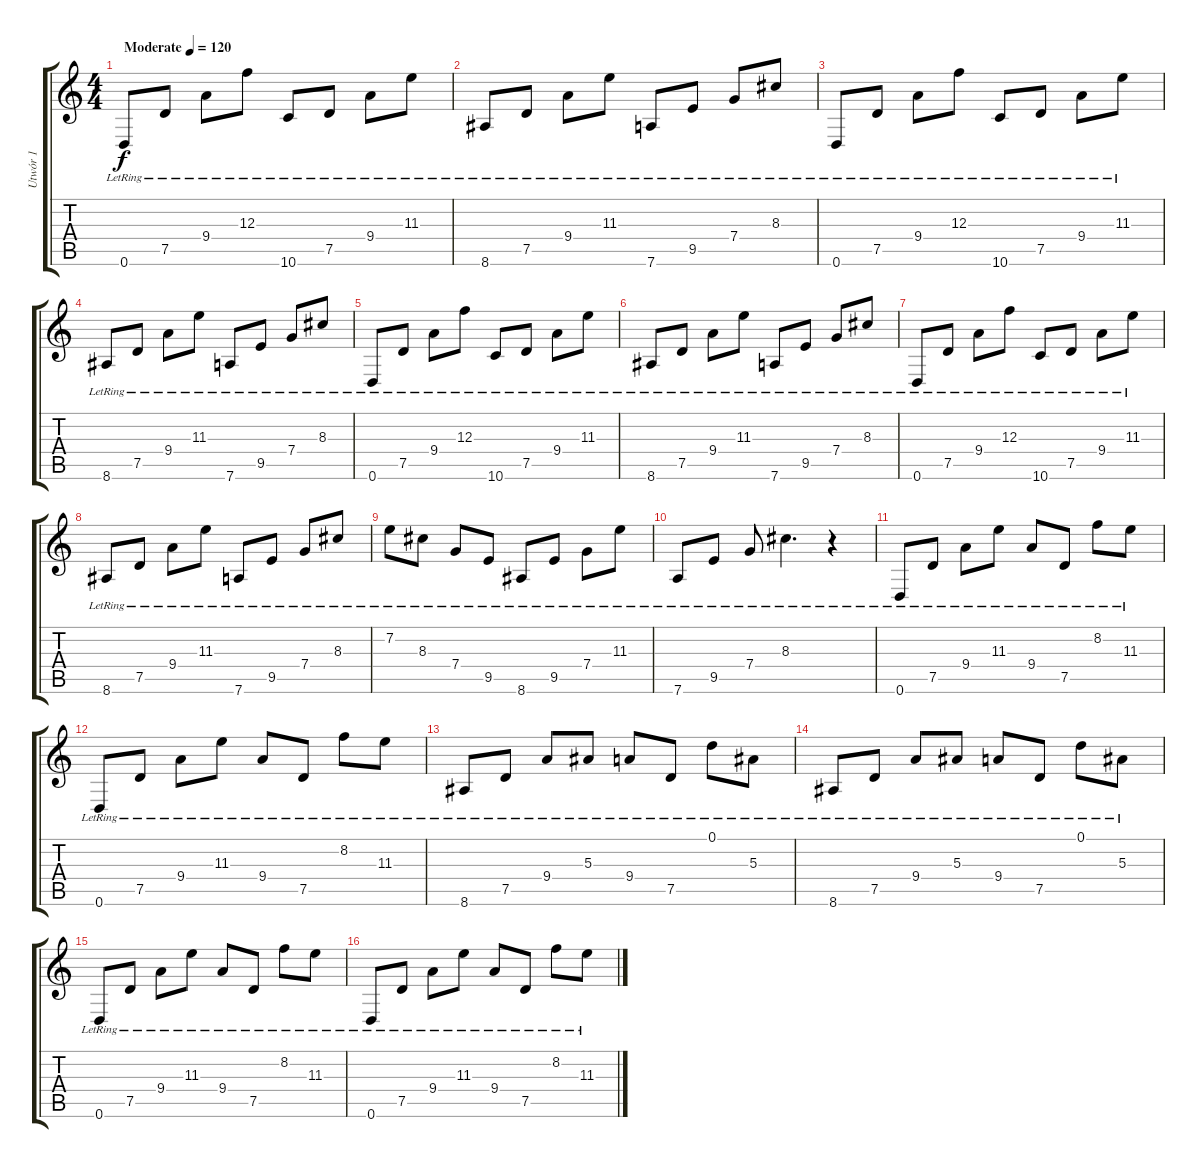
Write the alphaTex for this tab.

\track ("Utwór 1" "Utwór 1") {instrument acousticguitarsteel}
\staff {score tabs}
\tuning (D4 A3 F3 C3 G2 D2) {hide}
\ts (4 4)
\tempo (120 "Moderate")
\clef g2
\ks c
0.6{lr}.8{dy f instrument acousticguitarsteel} 7.5{lr}.8 9.4{lr}.8 12.3{lr}.8 10.6{lr}.8 7.5{lr}.8 9.4{lr}.8 11.3{lr}.8 |
8.6{lr}.8 7.5{lr}.8 9.4{lr}.8 11.3{lr}.8 7.6{lr}.8 9.5{lr}.8 7.4{lr}.8 8.3{lr}.8 |
0.6{lr}.8 7.5{lr}.8 9.4{lr}.8 12.3{lr}.8 10.6{lr}.8 7.5{lr}.8 9.4{lr}.8 11.3{lr}.8 |
8.6{lr}.8 7.5{lr}.8 9.4{lr}.8 11.3{lr}.8 7.6{lr}.8 9.5{lr}.8 7.4{lr}.8 8.3{lr}.8 |
0.6{lr}.8 7.5{lr}.8 9.4{lr}.8 12.3{lr}.8 10.6{lr}.8 7.5{lr}.8 9.4{lr}.8 11.3{lr}.8 |
8.6{lr}.8 7.5{lr}.8 9.4{lr}.8 11.3{lr}.8 7.6{lr}.8 9.5{lr}.8 7.4{lr}.8 8.3{lr}.8 |
0.6{lr}.8 7.5{lr}.8 9.4{lr}.8 12.3{lr}.8 10.6{lr}.8 7.5{lr}.8 9.4{lr}.8 11.3{lr}.8 |
8.6{lr}.8 7.5{lr}.8 9.4{lr}.8 11.3{lr}.8 7.6{lr}.8 9.5{lr}.8 7.4{lr}.8 8.3{lr}.8 |
7.2{lr}.8 8.3{lr}.8 7.4{lr}.8 9.5{lr}.8 8.6{lr}.8 9.5{lr}.8 7.4{lr}.8 11.3{lr}.8 |
7.6{lr}.8 9.5{lr}.8 7.4{lr}.8 8.3{lr}.4{d} r.4 |
0.6{lr}.8 7.5{lr}.8 9.4{lr}.8 11.3{lr}.8 9.4{lr}.8 7.5{lr}.8 8.2{lr}.8 11.3{lr}.8 |
0.6{lr}.8 7.5{lr}.8 9.4{lr}.8 11.3{lr}.8 9.4{lr}.8 7.5{lr}.8 8.2{lr}.8 11.3{lr}.8 |
8.6{lr}.8 7.5{lr}.8 9.4{lr}.8 5.3{lr}.8 9.4{lr}.8 7.5{lr}.8 0.1{lr}.8 5.3{lr}.8 |
8.6{lr}.8 7.5{lr}.8 9.4{lr}.8 5.3{lr}.8 9.4{lr}.8 7.5{lr}.8 0.1{lr}.8 5.3{lr}.8 |
0.6{lr}.8 7.5{lr}.8 9.4{lr}.8 11.3{lr}.8 9.4{lr}.8 7.5{lr}.8 8.2{lr}.8 11.3{lr}.8 |
0.6{lr}.8 7.5{lr}.8 9.4{lr}.8 11.3{lr}.8 9.4{lr}.8 7.5{lr}.8 8.2{lr}.8 11.3{lr}.8
